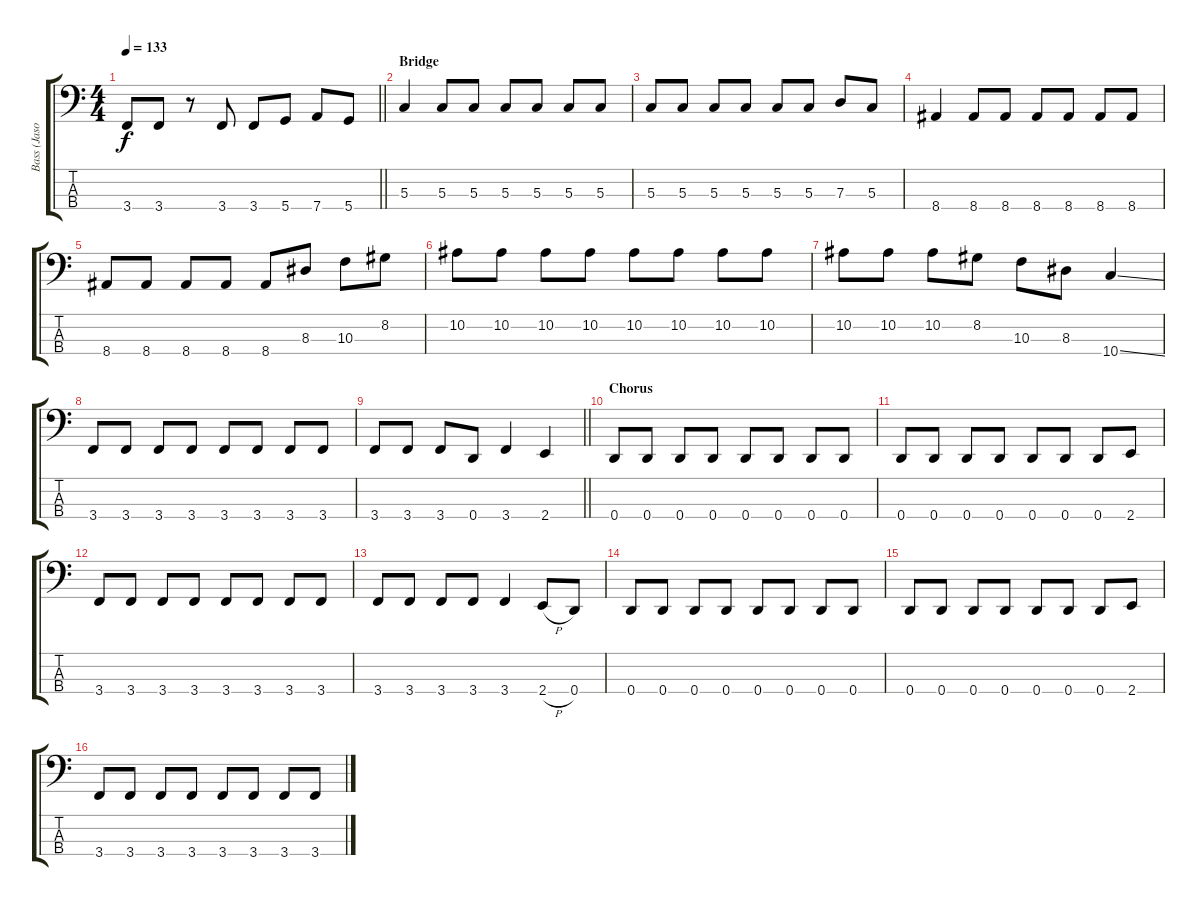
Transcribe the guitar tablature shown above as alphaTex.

\track ("Bass (Jason)" "Bass (Jaso") {instrument electricbasspick}
\staff {score tabs}
\tuning (F2 C2 G1 D1) {hide}
\ts (4 4)
\tempo 133
\clef f4
\barLineRight lightlight
\ks c
3.4.8{dy f} 3.4.8 r.8 3.4.8 3.4.8 5.4.8 7.4.8 5.4.8 |
\section ("" "Bridge")
5.3.4 5.3.8 5.3.8 5.3.8 5.3.8 5.3.8 5.3.8 |
5.3.8 5.3.8 5.3.8 5.3.8 5.3.8 5.3.8 7.3.8 5.3.8 |
8.4.4 8.4.8 8.4.8 8.4.8 8.4.8 8.4.8 8.4.8 |
8.4.8 8.4.8 8.4.8 8.4.8 8.4.8 8.3.8 10.3.8 8.2.8 |
10.2.8 10.2.8 10.2.8 10.2.8 10.2.8 10.2.8 10.2.8 10.2.8 |
10.2.8 10.2.8 10.2.8 8.2.8 10.3.8 8.3.8 10.4{ss}.4 |
3.4.8 3.4.8 3.4.8 3.4.8 3.4.8 3.4.8 3.4.8 3.4.8 |
\barLineRight lightlight
3.4.8 3.4.8 3.4.8 0.4.8 3.4.4 2.4.4 |
\section ("" "Chorus")
0.4.8 0.4.8 0.4.8 0.4.8 0.4.8 0.4.8 0.4.8 0.4.8 |
0.4.8 0.4.8 0.4.8 0.4.8 0.4.8 0.4.8 0.4.8 2.4.8 |
3.4.8 3.4.8 3.4.8 3.4.8 3.4.8 3.4.8 3.4.8 3.4.8 |
3.4.8 3.4.8 3.4.8 3.4.8 3.4.4 2.4{h}.8 0.4.8 |
0.4.8 0.4.8 0.4.8 0.4.8 0.4.8 0.4.8 0.4.8 0.4.8 |
0.4.8 0.4.8 0.4.8 0.4.8 0.4.8 0.4.8 0.4.8 2.4.8 |
3.4.8 3.4.8 3.4.8 3.4.8 3.4.8 3.4.8 3.4.8 3.4.8
